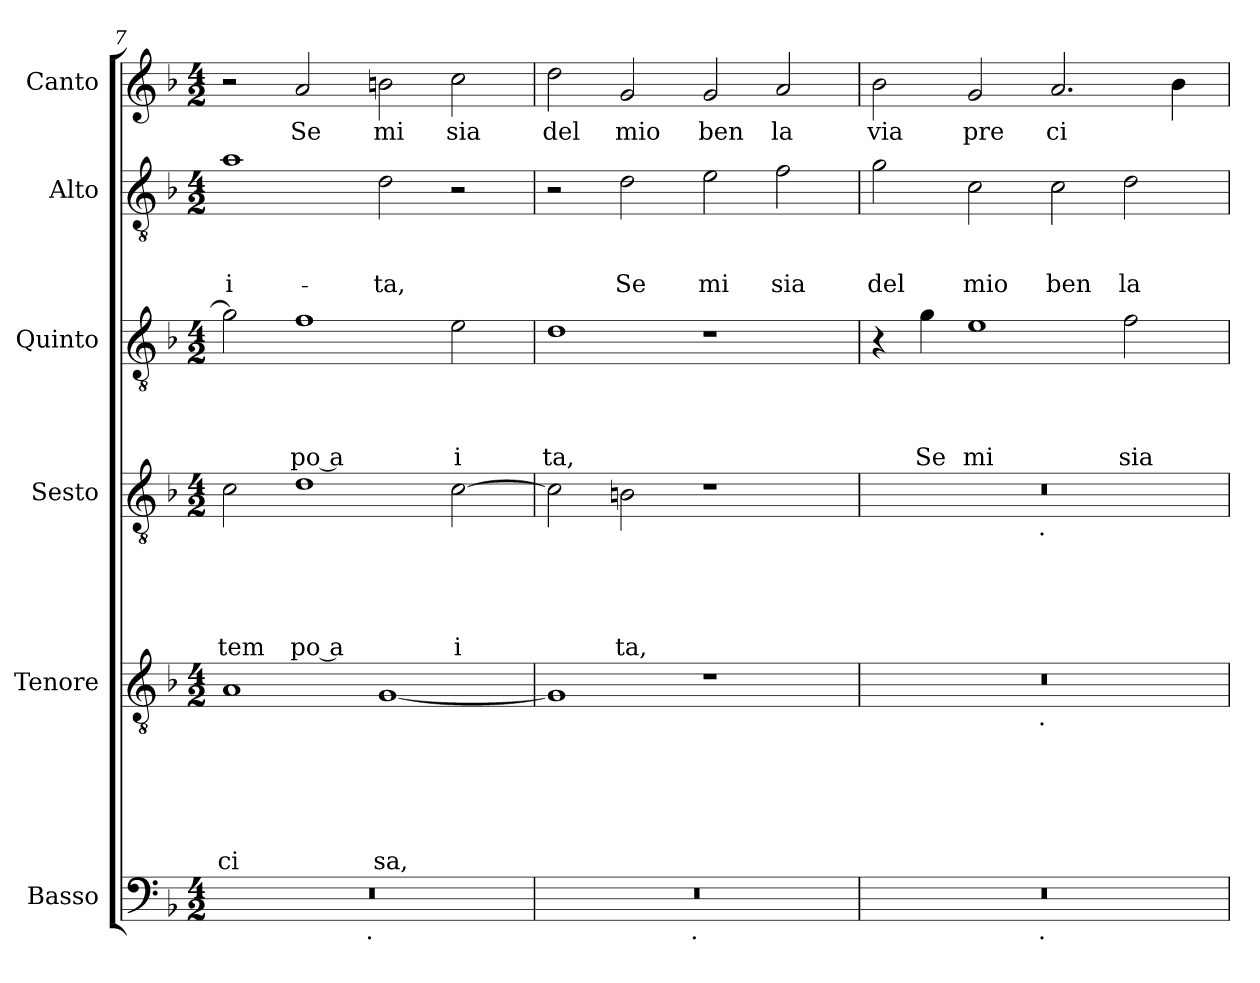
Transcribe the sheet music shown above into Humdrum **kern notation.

**kern	**kern	**text	**text	**text	**text	**text	**text	**kern	**text	**text	**text	**text	**text	**kern	**text	**text	**text	**text	**kern	**text	**text	**text	**kern	**text
*part6	*part5	*part5	*part5	*part5	*part5	*part5	*part5	*part4	*part4	*part4	*part4	*part4	*part4	*part3	*part3	*part3	*part3	*part3	*part2	*part2	*part2	*part2	*part1	*part1
*staff6	*staff5	*staff5	*staff5	*staff5	*staff5	*staff5	*staff5	*staff4	*staff4	*staff4	*staff4	*staff4	*staff4	*staff3	*staff3	*staff3	*staff3	*staff3	*staff2	*staff2	*staff2	*staff2	*staff1	*staff1
*I"Basso	*I"Tenore	*	*	*	*	*	*	*I"Sesto	*	*	*	*	*	*I"Quinto	*	*	*	*	*I"Alto	*	*	*	*I"Canto	*
*clefF4	*clefGv2	*	*	*	*	*	*	*clefGv2	*	*	*	*	*	*clefGv2	*	*	*	*	*clefGv2	*	*	*	*clefG2	*
*k[b-]	*k[b-]	*	*	*	*	*	*	*k[b-]	*	*	*	*	*	*k[b-]	*	*	*	*	*k[b-]	*	*	*	*k[b-]	*
*F:	*F:	*	*	*	*	*	*	*F:	*	*	*	*	*	*F:	*	*	*	*	*F:	*	*	*	*F:	*
*M4/2	*M4/2	*	*	*	*	*	*	*M4/2	*	*	*	*	*	*M4/2	*	*	*	*	*M4/2	*	*	*	*M4/2	*
=7	=7	=7	=7	=7	=7	=7	=7	=7	=7	=7	=7	=7	=7	=7	=7	=7	=7	=7	=7	=7	=7	=7	=7	=7
!	!	!	!	!	!	!	!LO:LY:b	!	!	!	!	!	!LO:LY:b	!	!	!	!	!	!	!	!	!LO:LY:b	!	!
*^	*	*	*	*	*	*	*	*	*	*	*	*	*	*	*	*	*	*	*	*	*	*	*	*
0r	2ryy	1A	.	.	.	.	.	ci	2c\	.	.	.	.	tem	2g\]	.	.	.	.	1a	.	.	-i-	2r	.
!	!	!	!	!	!	!	!	!	!	!	!	!	!	!LO:LY:b:rj	!	!	!	!	!LO:LY:b:rj	!	!	!	!	!	!LO:LY:b
.	4...ryy	.	.	.	.	.	.	.	1d	.	.	.	.	po a	1f	.	.	.	po a	.	.	.	.	2a/	Se
!	!LO:TX:b:t=.	!	!	!	!	!	!	!	!	!	!	!	!	!	!	!	!	!	!	!	!	!	!	!	!
.	1ryy	.	.	.	.	.	.	.	.	.	.	.	.	.	.	.	.	.	.	.	.	.	.	.	.
!	!	!	!	!	!	!	!	!LO:LY:b	!	!	!	!	!	!	!	!	!	!	!	!	!	!	!LO:LY:b	!	!LO:LY:b
.	.	[<1G	.	.	.	.	.	sa,	.	.	.	.	.	.	.	.	.	.	.	2d\	.	.	-ta,	2bn\	mi
!	!	!	!	!	!	!	!	!	!	!	!	!	!	!LO:LY:b:rj	!	!	!	!	!LO:LY:b	!	!	!	!	!	!LO:LY:b
.	.	.	.	.	.	.	.	.	[>2c\	.	.	.	.	i	2e\	.	.	.	i	2r	.	.	.	2cc\	sia
.	32ryy	.	.	.	.	.	.	.	.	.	.	.	.	.	.	.	.	.	.	.	.	.	.	.	.
=8	=8	=8	=8	=8	=8	=8	=8	=8	=8	=8	=8	=8	=8	=8	=8	=8	=8	=8	=8	=8	=8	=8	=8	=8	=8
!	!	!	!	!	!	!	!	!	!	!	!	!	!	!	!	!	!	!	!LO:LY:b	!	!	!	!	!	!LO:LY:b
0r	2ryy	1G]	.	.	.	.	.	.	2c\]	.	.	.	.	.	1d	.	.	.	ta,	2r	.	.	.	2dd\	del
!	!	!	!	!	!	!	!	!	!	!	!	!	!	!LO:LY:b	!	!	!	!	!	!	!	!	!LO:LY:b	!	!LO:LY:b
.	4...ryy	.	.	.	.	.	.	.	2Bn\	.	.	.	.	ta,	.	.	.	.	.	2d\	.	.	Se	2g/	mio
!	!LO:TX:b:t=.	!	!	!	!	!	!	!	!	!	!	!	!	!	!	!	!	!	!	!	!	!	!	!	!
.	1ryy	.	.	.	.	.	.	.	.	.	.	.	.	.	.	.	.	.	.	.	.	.	.	.	.
!	!	!	!	!	!	!	!	!	!	!	!	!	!	!	!	!	!	!	!	!	!	!	!LO:LY:b	!	!LO:LY:b
.	.	1r	.	.	.	.	.	.	1r	.	.	.	.	.	1r	.	.	.	.	2e\	.	.	mi	2g/	ben
!	!	!	!	!	!	!	!	!	!	!	!	!	!	!	!	!	!	!	!	!	!	!	!LO:LY:b	!	!LO:LY:b
.	.	.	.	.	.	.	.	.	.	.	.	.	.	.	.	.	.	.	.	2f\	.	.	sia	2a/	la
.	32ryy	.	.	.	.	.	.	.	.	.	.	.	.	.	.	.	.	.	.	.	.	.	.	.	.
=9	=9	=9	=9	=9	=9	=9	=9	=9	=9	=9	=9	=9	=9	=9	=9	=9	=9	=9	=9	=9	=9	=9	=9	=9	=9
!	!	!	!	!	!	!	!	!	!	!	!	!	!	!	!	!	!	!	!	!	!	!	!LO:LY:b	!	!LO:LY:b
*	*	*^	*	*	*	*	*	*	*^	*	*	*	*	*	*	*	*	*	*	*	*	*	*	*	*
0r	2ryy	0r	2ryy	.	.	.	.	.	.	0r	2ryy	.	.	.	.	.	4r	.	.	.	.	2g\	.	.	del	2b-\	via
!	!	!	!	!	!	!	!	!	!	!	!	!	!	!	!	!	!	!	!	!	!LO:LY:b	!	!	!	!	!	!
.	.	.	.	.	.	.	.	.	.	.	.	.	.	.	.	.	4g\	.	.	.	Se	.	.	.	.	.	.
!	!	!	!	!	!	!	!	!	!	!	!	!	!	!	!	!	!	!	!	!	!LO:LY:b	!	!	!	!LO:LY:b	!	!LO:LY:b
.	4...ryy	.	4...ryy	.	.	.	.	.	.	.	4...ryy	.	.	.	.	.	1e	.	.	.	mi	2c\	.	.	mio	2g/	pre
!	!	!	!	!	!	!	!	!	!	!	!LO:TX:b:t=.	!	!	!	!	!	!	!	!	!	!	!	!	!	!	!	!
!	!	!	!LO:TX:b:t=.	!	!	!	!	!	!	!	!	!	!	!	!	!	!	!	!	!	!	!	!	!	!	!	!
!	!LO:TX:b:t=.	!	!	!	!	!	!	!	!	!	!	!	!	!	!	!	!	!	!	!	!	!	!	!	!	!	!
.	1ryy	.	1ryy	.	.	.	.	.	.	.	1ryy	.	.	.	.	.	.	.	.	.	.	.	.	.	.	.	.
!	!	!	!	!	!	!	!	!	!	!	!	!	!	!	!	!	!	!	!	!	!	!	!	!	!LO:LY:b	!	!LO:LY:b
.	.	.	.	.	.	.	.	.	.	.	.	.	.	.	.	.	.	.	.	.	.	2c\	.	.	ben	2.a/	ci
!	!	!	!	!	!	!	!	!	!	!	!	!	!	!	!	!	!	!	!	!	!LO:LY:b	!	!	!	!LO:LY:b	!	!
.	.	.	.	.	.	.	.	.	.	.	.	.	.	.	.	.	2f\	.	.	.	sia	2d\	.	.	la	.	.
.	.	.	.	.	.	.	.	.	.	.	.	.	.	.	.	.	.	.	.	.	.	.	.	.	.	4b-\	.
.	32ryy	.	32ryy	.	.	.	.	.	.	.	32ryy	.	.	.	.	.	.	.	.	.	.	.	.	.	.	.	.
*v	*v	*	*	*	*	*	*	*	*	*v	*v	*	*	*	*	*	*	*	*	*	*	*	*	*	*	*	*
*	*v	*v	*	*	*	*	*	*	*	*	*	*	*	*	*	*	*	*	*	*	*	*	*	*	*
=	=	=	=	=	=	=	=	=	=	=	=	=	=	=	=	=	=	=	=	=	=	=	=	=
*-	*-	*-	*-	*-	*-	*-	*-	*-	*-	*-	*-	*-	*-	*-	*-	*-	*-	*-	*-	*-	*-	*-	*-	*-
